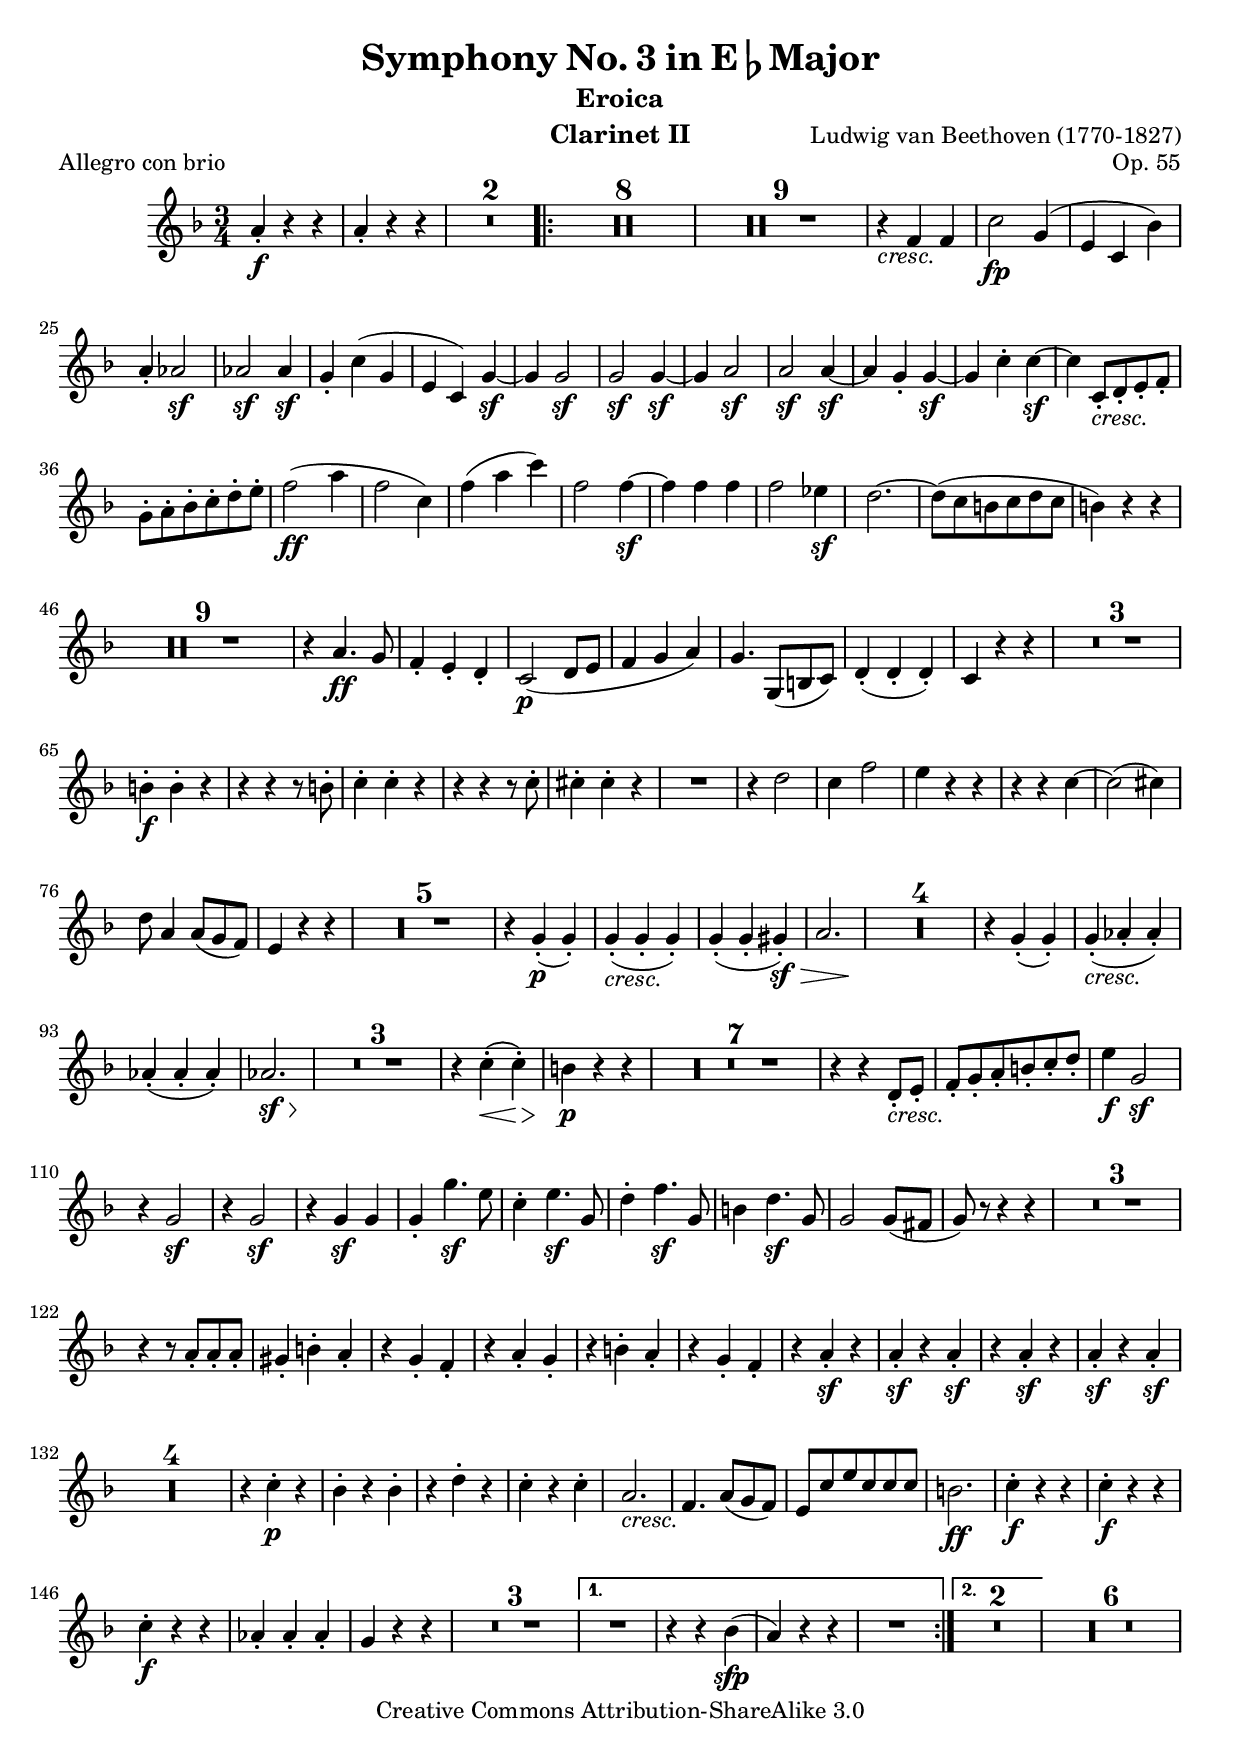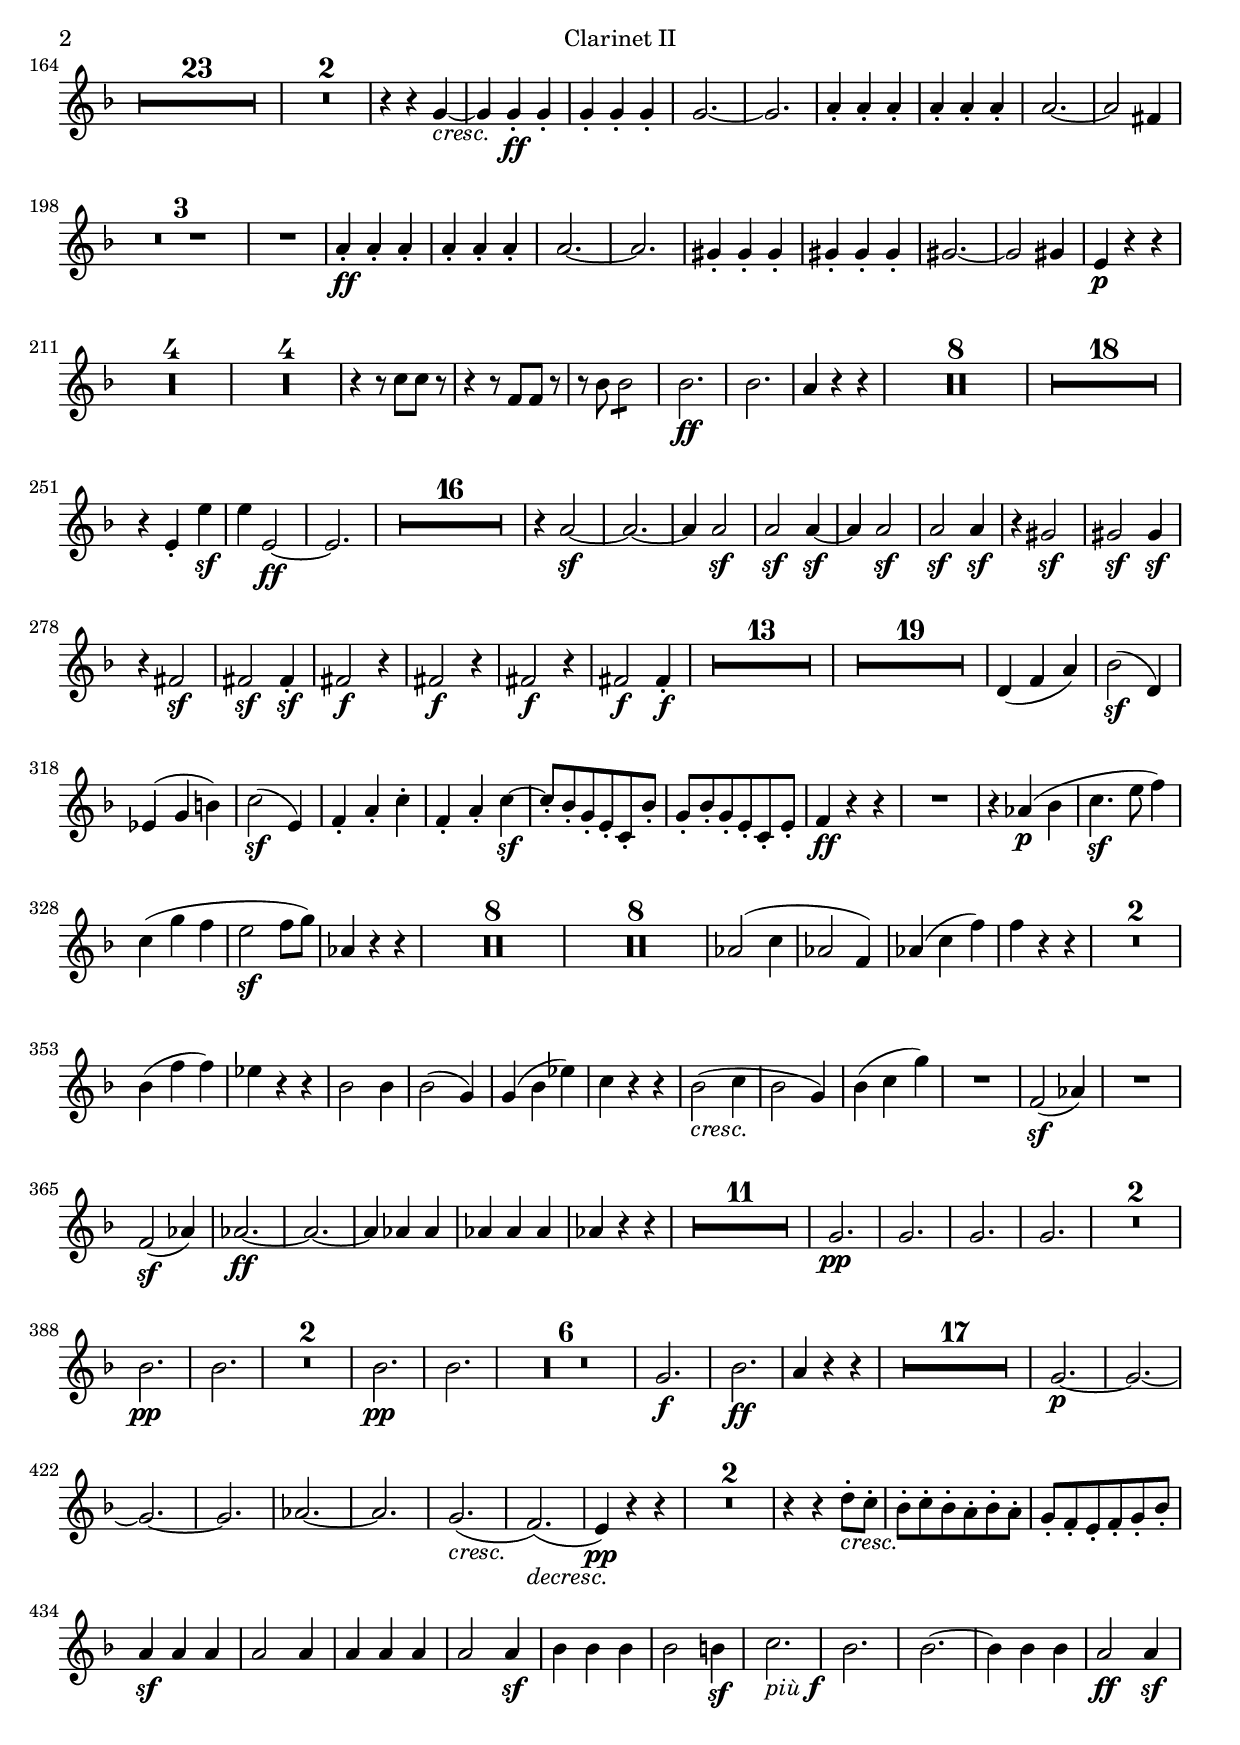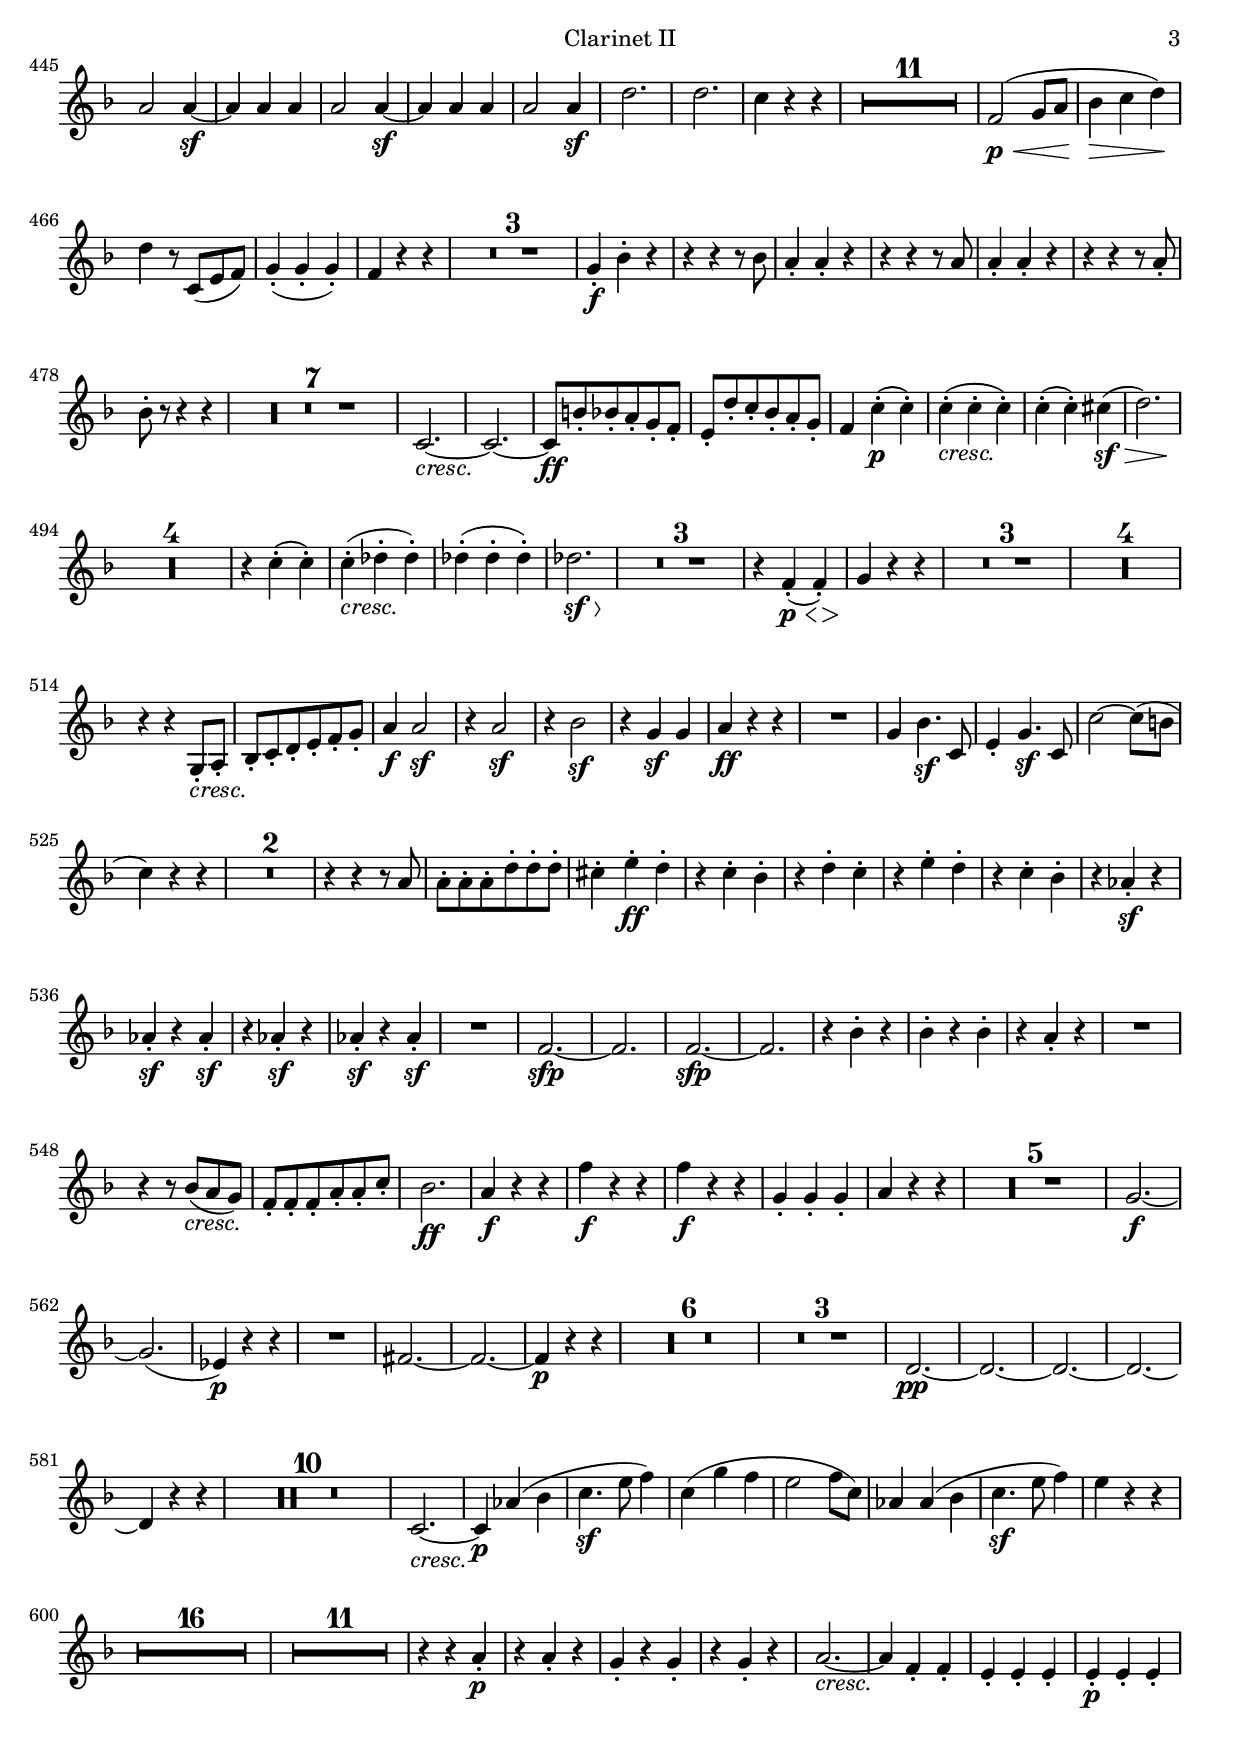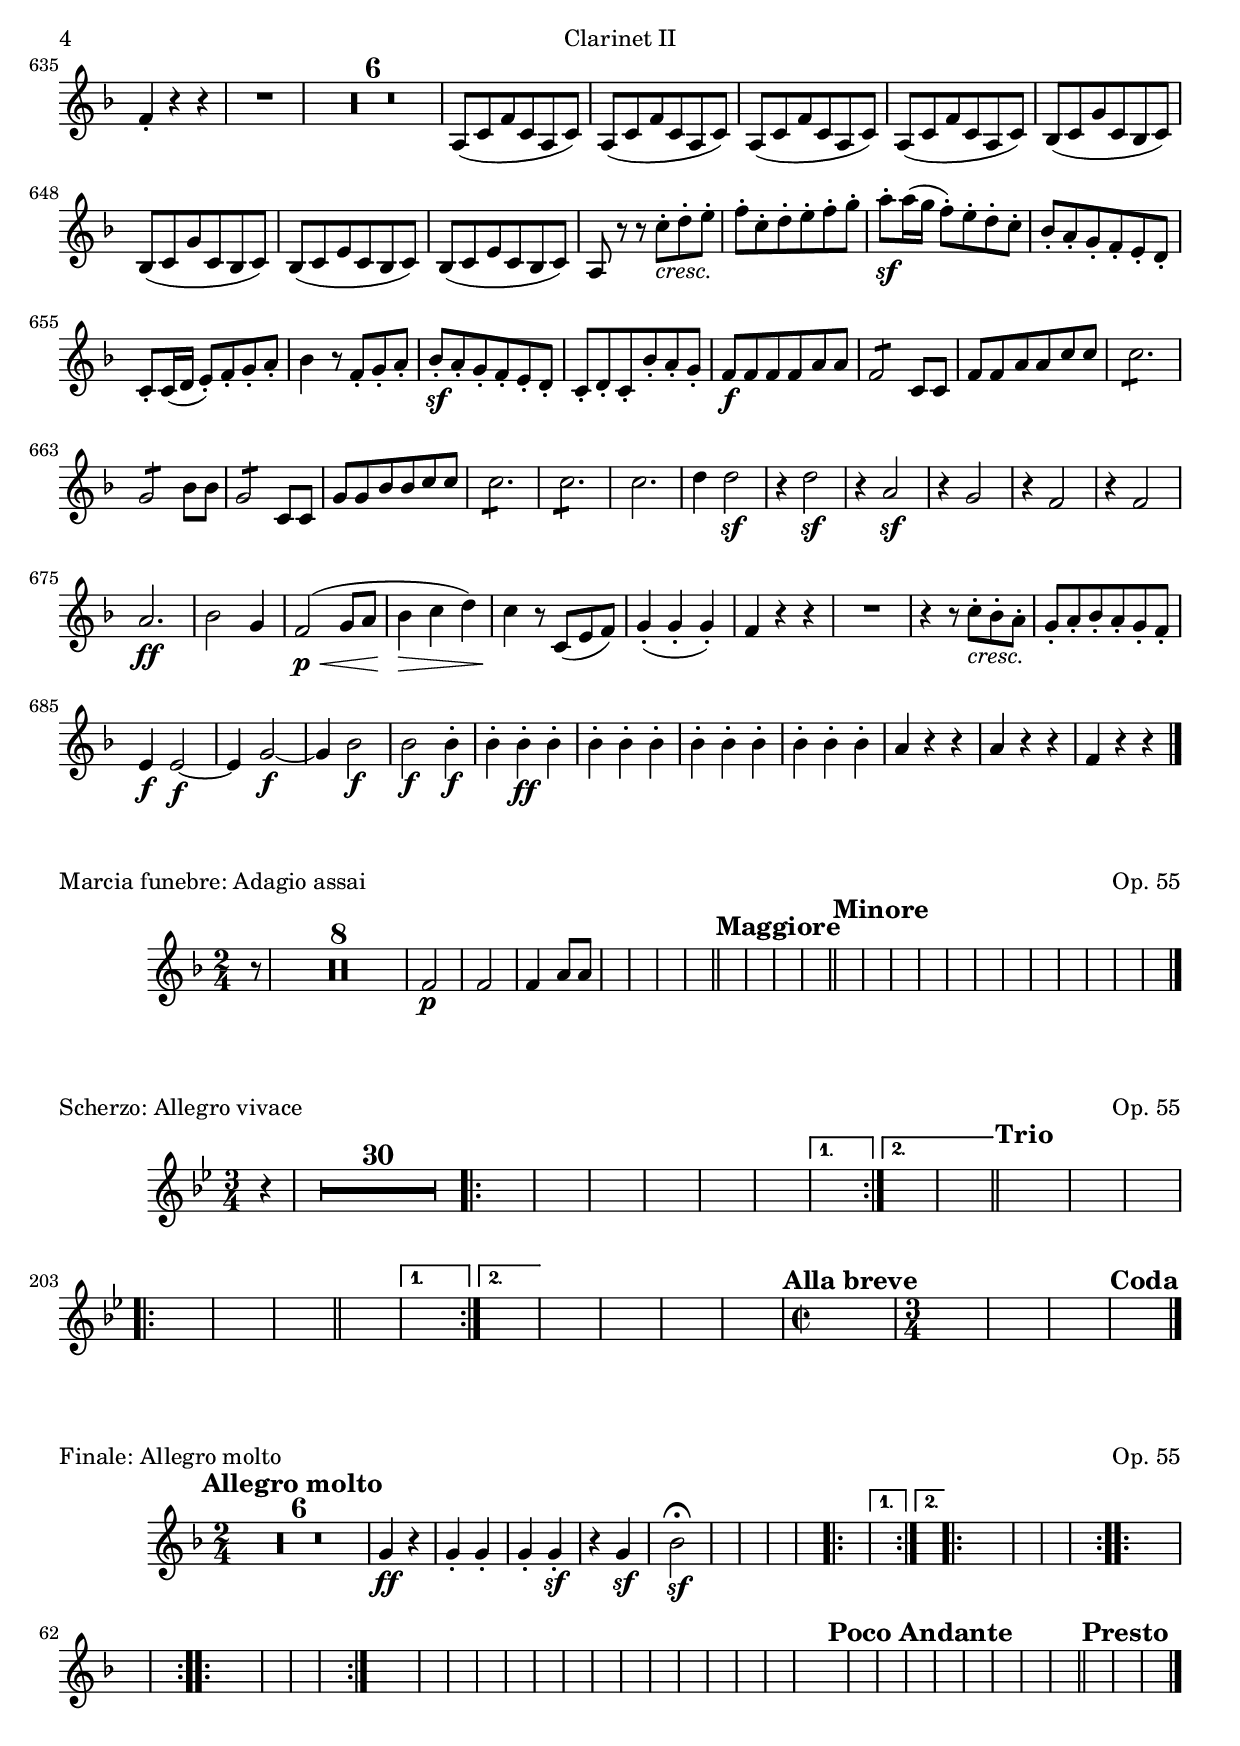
\version "2.9.17"

\include "defs.lyi" 
\include "defs.lyi"

clarinetTwoMvtI = \relative c''
{
  \time 3/4
  \transposition bes
  \key f \major
  a4-.\f r r |
  a4-. r r |
  R2.*2 |
  \repeat volta 2
  {
    R2.*17 | %page 2
    r4_\mCresc f f |
    c'2\fp g4( |
    e c bes') |
    a4-. aes2\sf |
    aes2\sf aes4\sf |
    g-. c( g |
    e c) g'~\sf |
    g g2\sf |
    g\sf g4~\sf |
    g a2\sf |
    a\sf a4~\sf |
    a g-. g~\sf |
    g c-. c~\sf |
    c c,8-._\mCresc d-. e-. f-. |
    g-. a-. bes-. c-. d-. e-. |

    %page 3
    f2(\ff a4 |
    f2 c4) |
    f4( a c) |
    f,2 f4~\sf |
    f f f |
    f2 ees4\sf |
    d2.~ |
    d8( c b c d c |
    b4) r r |
    R2.*9
    r4 a4.\ff g8 |
    f4-. e-. d-. |
    c2(\p d8 e |
    f4 g a) |
    g4. g,8( b c) |
    d4-.( d-. d-.) |

    %page 4
    c4 r r |
    R2.*3 |
    b'4-.\f b-. r |
    r r r8 b-. |
    c4-. c-. r |
    r r r8 c-. |
    cis4-. cis-. r |
    R2. |
    r4 d2 |
    c4 f2 |
    e4 r r |
    r r c~ |
    c2( cis4) |

    %page 5
    d8 a4 a8( g f) |
    e4 r r |
    R2.*5 |
    r4 g-.(\p g-.) |
    g-.(_\mCresc g-. g-.) |
    g-.( g-. gis-.)\sf\> |
    << a2. {s4 s s\!} >> |
    R2.*4 |
    r4 g-.( g-.) |
    g-.(_\mCresc aes-. aes-.) |
    aes-.( aes-. aes-.) |
    << aes2. {s4\sf\> s s\!} >> |
    R2.*3 |

    %page 6
    r4 c-.(\< c-.)\> |
    b4\p r r |
    R2.*7 |
    r4 r d,8-._\mCresc e-. |
    f-. g-. a-. b-. c-. d-. |
    e4\f g,2\sf |
    r4 g2\sf |
    r4 g2\sf |
    r4 g\sf g |
    g-. g'4.\sf e8 |
    c4-. e4.\sf g,8 |
    d'4-. f4.\sf g,8 |
    b4 d4.\sf g,8 |
    g2 g8( fis |

    %page 7
    g8) r r4 r |
    R2.*3 |
    r4 r8 a-. a-. a-. |
    gis4-. b-. a-. |
    r g-. f-. |
    r a-. g-. |
    r b-. a-. |
    r g-. f-. |
    \repeat unfold 6 {r a-.\sf} |
    R2.*4 |
    r4 c-.\p r |
    bes-. r bes-. |
    r d-. r |

    %page 8
    c-. r c-. |
    a2._\mCresc |
    f4. a8( g f) |
    e c' e c c c |
    b2.\ff |
    c4-.\f r r |
    c-.\f r r |
    c-.\f r r |
    aes-. aes-. aes-. |
    g r r |
    R2.*3 |
  }
  \alternative
  {
    {
      R2. |
      r4 r bes(\sfp |
      a) r r |
      R2. |
    }
    {
      R2.*2 |
    }
  }
  R2.*31 | %page 9, page 10
  r4 r g~_\mCresc |
  g g-.\ff g-. |
  g-. g-. g-. |
  g2.~ | g |
  a4-. a-. a-. |
  a-. a-. a-. |
  a2.~ | a2 fis4 |
  R2.*4 | %page 11
  a4-.\ff a-. a-. |
  a-. a-. a-. |
  a2.~ | a |
  gis4-. gis-. gis-. |
  gis-. gis-. gis-. |
  gis2.~ | gis2 gis4 |
  e\p r r |
  R2.*8 | %page 12
  r4 r8 c' c r |
  r4 r8 f, f r |
  r8 bes bes2:8 |
  bes2.\ff | bes |
  a4 r r |
  R2.*26 | %page 13

  %page 14
  r4 e-. e'\sf |
  e e,2~\ff | e2. |
  R2.*16
  r4 a2~\sf | a2.~ | a4 a2\sf |
  a2\sf a4~\sf | a a2\sf | a2\sf a4\sf |

  %page 15
  r4 gis2\sf | gis\sf gis4\sf |
  r4 fis2\sf | fis\sf fis4-.\sf |
  \repeat unfold 3 {fis2\f r4 |}
  fis2\f fis4-.\f |
  R2.*32 | %page 16
  d4( f a) | bes2(\sf d,4) |

  %page 17
  ees4( g b) | c2(\sf e,4) |
  f-. a-. c-. |
  f,-. a-. c~\sf |
  c8-. bes-. g-. e-. c-. bes'-. |
  g-. bes-. g-. e-. c-. e-. |
  f4\ff r r |
  R2. |
  r4 aes(\p bes | c4.\sf e8 f4) |
  c( g' f | e2\sf f8 g) |
  aes,4 r r |
  R2.*16 | %page 18
  aes2( c4 | aes2 f4) |
  aes( c f) | f r r |
  R2.*2 |
  bes,4( f' f) | ees4 r r |
  bes2 bes4 | bes2( g4) |
  g( bes ees) | c r r |
  bes2(_\mCresc c4 | bes2 g4) |
  bes( c g') |
  R2. |
  f,2(\sf aes4) |

  %page 19
  R2. |
  f2(\sf aes4) |
  aes2.~\ff | aes~ |
  aes4 aes aes | aes aes aes | aes r r |
  R2.*11 |
  g2.\pp | g | g | g |
  R2.*2 |
  bes2.\pp | bes |
  R2.*2 |
  bes2.\pp | bes |

  %page 20
  R2.*6 |
  g2.\f | bes\ff | a4 r r |
  R2.*17 |
  g2.~\p | g~ | g~ | g
  aes2.~ |

  %page 21
  aes | g2.(_\mCresc | f)(_\mDecresc | e4)\pp r r |
  R2.*2 |
  r4 r d'8-._\mCresc c-. |
  bes-. c-. bes-. a-. bes-. a-. |
  g-. f-. e-. f-. g-. bes-. |
  a4\sf a a | a2 a4 |
  a a a | a2 a4\sf |
  bes bes bes | bes2 b4\sf |
  c2._\mPiuF | bes2. |
  bes2.~ | bes4 bes bes |
  a2\ff a4\sf |
  a2 a4~\sf | a a a |
  a2 a4~\sf |

  %page 22
  a a a |
  a2 a4\sf |
  d2. | d |
  c4 r r |
  R2.*11 |
  f,2(\p\< g8 a |
  bes4\> c d)\! |
  d r8 c,( e f) |
  g4-.( g-. g-.) |
  f r r |

  %page 23
  R2.*3 |
  g4-.\f bes-. r | r r r8 bes |
  a4-. a-. r | r r r8 a |
  a4-. a-. r | r r r8 a-. |
  bes-. r r4 r |
  R2.*7 |

  %page 24
  c,2.~_\mCresc | c~ |
  c8\ff b'-. bes-. a-. g-. f-. |
  e-. d'-. c-. bes-. a-. g-. |
  f4 c'-.(\p c-.) |
  c-.(_\mCresc c-. c-.) |
  c-.( c-.) cis(\sf\> |
  << d2.) {s4 s s\!} >> |
  R2.*4 |
  r4 c-.( c-.) |
  c-.(_\mCresc des-. des-.) |
  des-.( des-. des-.) |
  << des2. {s4\sf\> s s\!} >> |
  R2.*3 |
  r4 f,-.(\p\< f-.)\> | g\! r r |
  R2.*7 | %page 25
  r4 r g,8-._\mCresc a-. |
  bes-. c-. d-. e-. f-. g-. |
  a4\f a2\sf |
  r4 a2\sf |
  r4 bes2\sf |
  r4 g\sf g |
  a\ff r r |
  R2. |
  g4 bes4.\sf c,8 |
  e4-. g4.\sf c,8 |
  c'2~ c8( b |
  c4) r r |
  R2.*2 |
  r4 r r8 a8 |

  %page 26
  a-. a-. a-. d-. d-. d-. |
  cis4-. e-.\ff d-. |
  r c-. bes-. |
  r d-. c-. |
  r e-. d-. |
  r c-. bes-. |
  \repeat unfold 6 {r aes-.\sf} |
  R2. |
  f2.~\sfp | f |
  f~\sfp | f |
  r4 bes-. r |
  bes-. r bes-. |
  r a-. r |
  R2. |
  r4 r8 bes(_\mCresc a g) |

  %page 27
  f-. f-. f-. a-. a-. c-. |
  bes2.\ff |
  a4\f r r |
  \repeat unfold 2 {f'4\f r r |}
  g,-. g-. g-. | a r r |
  R2.*5 |
  g2.~\f | g( | ees4)\p r r |
  R2. |
  fis2.~ | fis~ | fis4\p r r |
  R2.*9 | %page 28
  d2.~\pp | \repeat unfold 3 {d~ |} | d4 r r |
  R2.*10 |
  c2.~_\mCresc | c4\p aes'( bes |
  
  %page 29
  c4.\sf e8 f4) |
  c( g' f | e2 f8 c) |
  aes4 aes( bes | c4.\sf e8 f4) |
  e4 r r |
  R2.*27 | %page 30
  r4 r a,-.\p |
  r a-. r |
  g-. r g-. |
  r g-. r |
  a2.~_\mCresc |
  a4 f-. f-. |
  e-. e-. e-. |
  e-.\p e-. e-. |
  f-. r r |
  R2.*7 | %page 31
  \repeat unfold 4 {a,8( c f c a c)|}
  \repeat unfold 2 {bes( c g' c, bes c)|}
  \repeat unfold 2 {bes( c e c bes c)|}
  a8 r r c'-._\mCresc d-. e-. |
  f-. c-. d-. e-. f-. g-. |
  a-.\sf a16( g f8-.) e-. d-. c-. |
  bes-. a-. g-. f-. e-. d-. |

  %page 32
  c-. c16( d e8-.) f-. g-. a-. |
  bes4 r8 f-. g-. a-. |
  bes-.\sf a-. g-. f-. e-. d-. |
  c-. d-. c-. bes'-. a-. g-. |
  f\f f f f a a |
  f2:8 c8 c |
  f f a a c c |
  c2.:8 |
  g2:8 bes8 bes |
  g2:8 c,8 c |
  g' g bes bes c c |
  c2.:8 |
  c2.:8 |
  c2. |
  d4 d2\sf |
  r4 d2\sf |
  r4 a2\sf |
  r4 g2 |
  r4 f2 |

  %page 33
  r4 f2 |
  a2.\ff | bes2 g4 |
  f2(\p\< g8 a | bes4\> c d) |
  c4\! r8 c,( e f) |
  g4-.( g-. g-.) |
  f r r |
  R2. |
  r4 r8 c'-._\mCresc bes-. a-. |
  g-. a-. bes-. a-. g-. f-. |
  e4\f e2~\f |
  e4 g2~\f |
  g4 bes2\f |
  bes\f bes4-.\f |
  bes-. bes-.\ff \repeat unfold 10 {bes-.} |
  a4 r r |
  a r r |
  f r r | \bar "|."
}

 
\include "defs.lyi"

clarinetTwoMvtII = \relative c'
{
  \time 2/4
  \key f \major
  \transposition bes
  \partial 8 r8 |
  R2*8 |
  f2\p | f |
  f4 a8 a |

  %page 2
}

 
\include "defs.lyi"

clarinetTwoMvtIII = \relative c'
{
  \transposition ees
  \key bes \major
  r4
  R2.*30 |
}

 
\include "defs.lyi"

clarinetTwoMvtIV = \relative c''
{
  \transposition bes
  \key d \minor
  R2*6 |
  g4\ff r |
  g-. g-. |
  g-. g-.\sf |
  r g\sf |
  bes2\sf\fermata |
}

 

instrument = "Clarinet II"

notesMvtI = \clarinetTwoMvtI
notesMvtII = \clarinetTwoMvtII
notesMvtIII = \clarinetTwoMvtIII
notesMvtIV = \clarinetTwoMvtIV

\include "Part.lyi"

